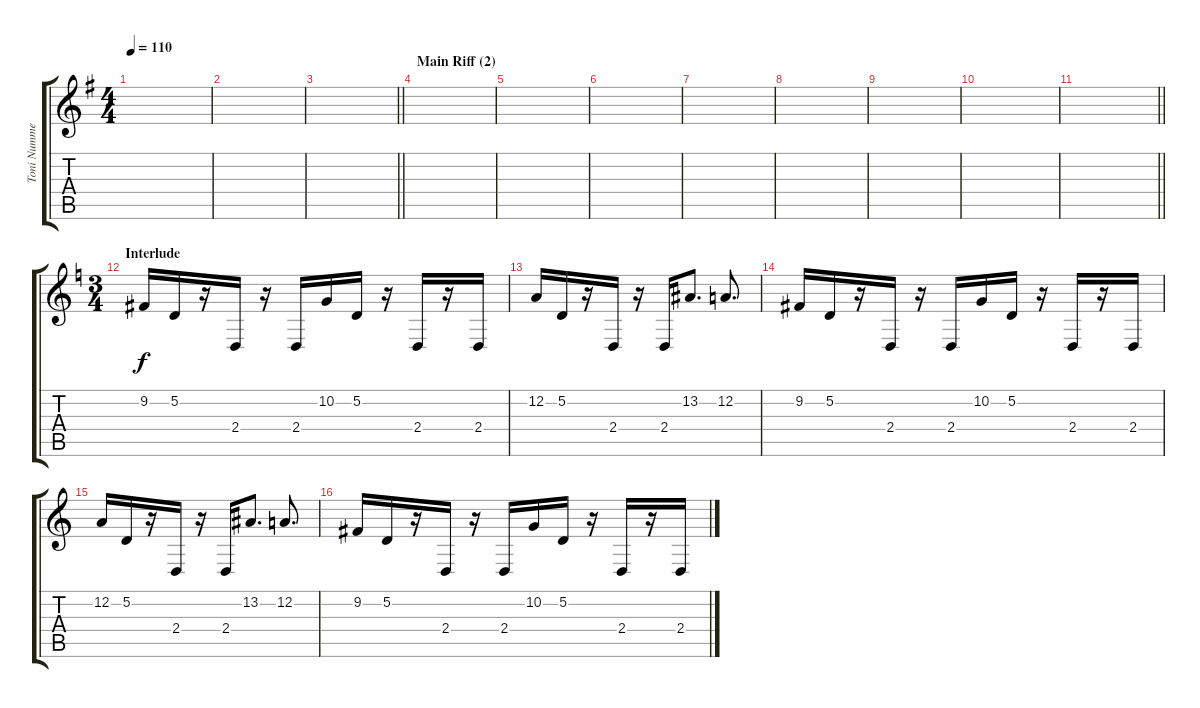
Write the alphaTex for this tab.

\track ("Toni Nummelin (piano)" "Toni Numme") {instrument electricgrandpiano}
\staff {score tabs}
\tuning (D4 A3 F3 C3 G2 D2) {hide}
\ts (4 4)
\tempo 110
\clef g2
\ks eminor
|
|
\barLineRight lightlight
|
\section ("" "Main Riff (2)")
|
|
|
|
|
|
|
\barLineRight lightlight
|
\ts (3 4)
\section ("" "Interlude")
\ks aminor
9.2.16{volume 12} 5.2.16 r.16 2.4.16 r.16 2.4.16 10.2.16 5.2.16 r.16 2.4.16 r.16 2.4.16 |
12.2.16 5.2.16 r.16 2.4.16 r.16 2.4.16 13.2.8{d} 12.2.8{d} |
9.2.16{volume 8} 5.2.16 r.16 2.4.16 r.16 2.4.16 10.2.16 5.2.16 r.16 2.4.16 r.16 2.4.16 |
12.2.16 5.2.16 r.16 2.4.16 r.16 2.4.16 13.2.8{d} 12.2.8{d} |
9.2.16{volume 12} 5.2.16 r.16 2.4.16 r.16 2.4.16 10.2.16 5.2.16 r.16 2.4.16 r.16 2.4.16
